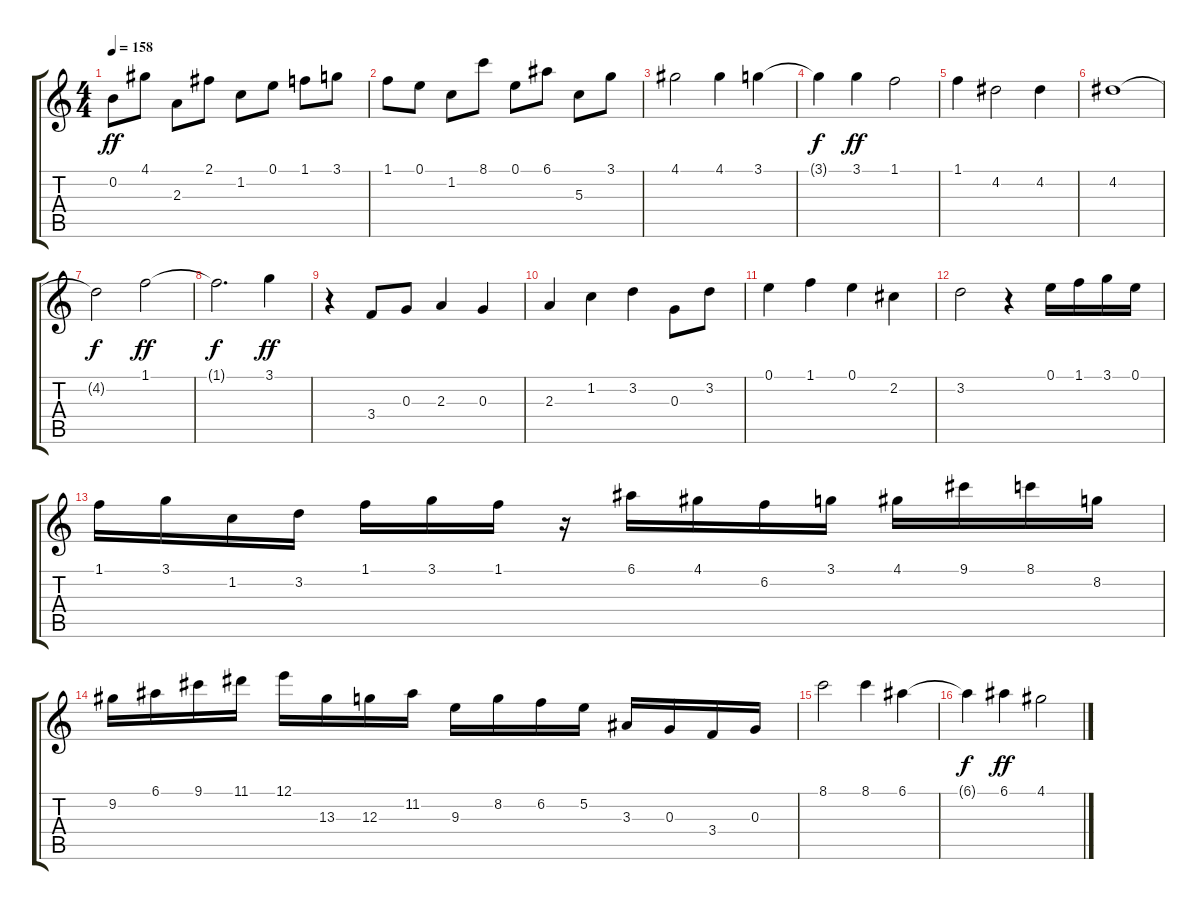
\track "" {instrument overdrivenguitar}
\staff {score tabs}
\tuning (E4 B3 G3 D3 A2 E2) {hide}
\ts (4 4)
\tempo 158
\clef g2
\ks c
0.2.8{dy ff} 4.1.8 2.3.8 2.1.8 1.2.8 0.1.8 1.1.8 3.1.8 |
1.1.8 0.1.8 1.2.8 8.1.8 0.1.8 6.1.8 5.3.8 3.1.8 |
4.1.2 4.1.4 3.1.4 |
3.1{t}.4{dy f} 3.1.4{dy ff} 1.1.2 |
1.1.4 4.2.2 4.2.4 |
4.2.1 |
4.2{t}.2{dy f} 1.1.2{dy ff} |
1.1{t}.2{d dy f} 3.1.4{dy ff} |
r.4 3.4.8 0.3.8 2.3.4 0.3.4 |
2.3.4 1.2.4 3.2.4 0.3.8 3.2.8 |
0.1.4 1.1.4 0.1.4 2.2.4 |
3.2.2 r.4 0.1.16 1.1.16 3.1.16 0.1.16 |
1.1.16 3.1.16 1.2.16 3.2.16 1.1.16 3.1.16 1.1.16 r.16 6.1.16 4.1.16 6.2.16 3.1.16 4.1.16 9.1.16 8.1.16 8.2.16 |
9.2.16 6.1.16 9.1.16 11.1.16 12.1.16 13.3.16 12.3.16 11.2.16 9.3.16 8.2.16 6.2.16 5.2.16 3.3.16 0.3.16 3.4.16 0.3.16 |
8.1.2 8.1.4 6.1.4 |
6.1{t}.4{dy f} 6.1.4{dy ff} 4.1.2
